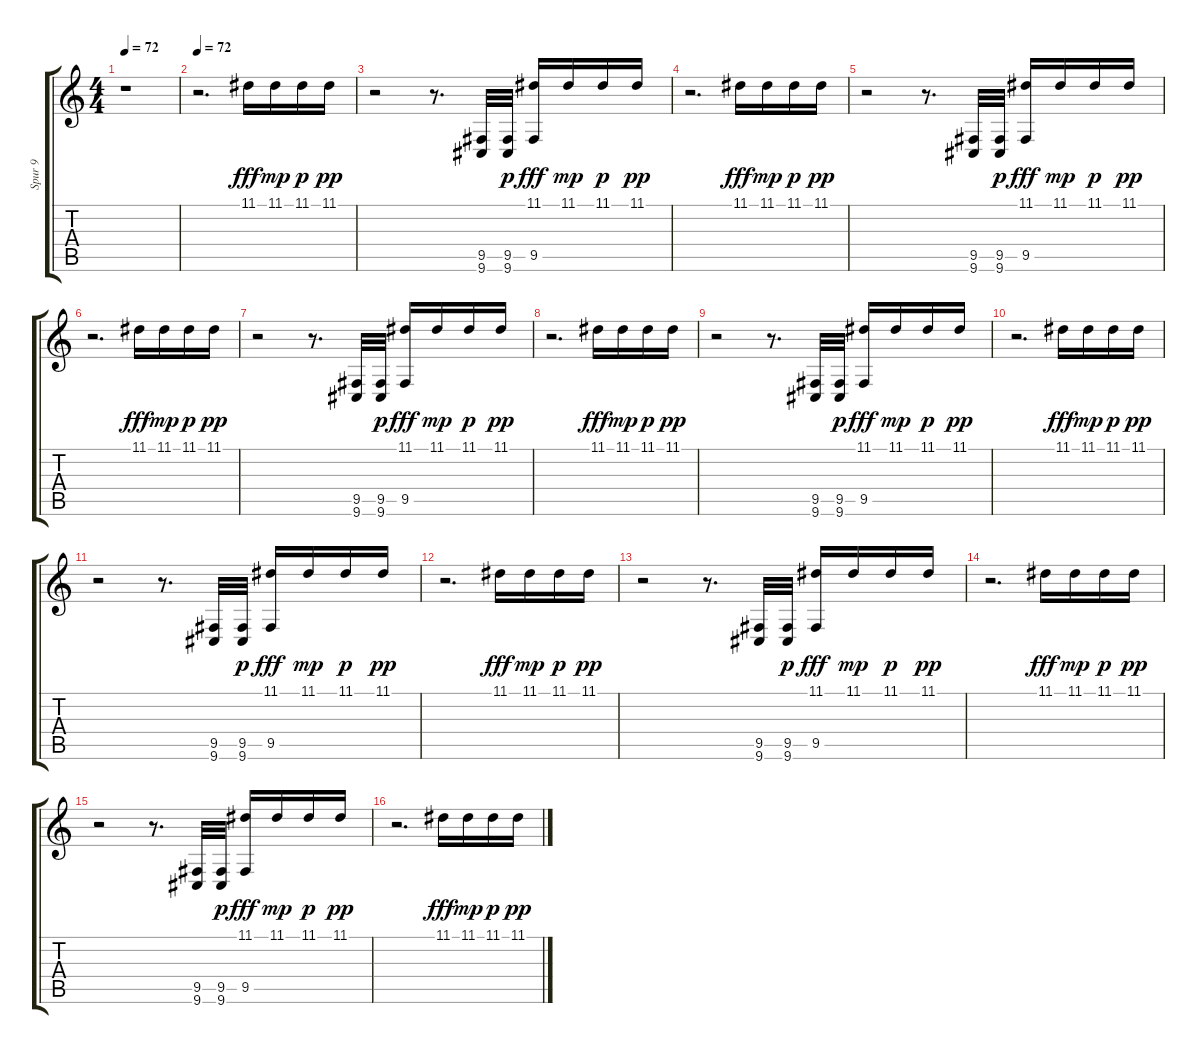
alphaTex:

\track ("Spur 9" "Spur 9") {instrument acousticgrandpiano}
\staff {score tabs}
\tuning (E4 B3 G3 D3 A2 E2) {hide}
\ts (4 4)
\tempo 72
\clef g2
\ks c
r.1{dy fff instrument acousticgrandpiano} |
\tempo 72
r.2{d} 11.1.16 11.1.16{dy mp} 11.1.16{dy p} 11.1.16{dy pp} |
r.2 r.8{d} (9.5 9.6).32 (9.5 9.6).32{dy p} (11.1 9.5).16{dy fff} 11.1.16{dy mp} 11.1.16{dy p} 11.1.16{dy pp} |
r.2{d} 11.1.16{dy fff} 11.1.16{dy mp} 11.1.16{dy p} 11.1.16{dy pp} |
r.2 r.8{d} (9.5 9.6).32 (9.5 9.6).32{dy p} (11.1 9.5).16{dy fff} 11.1.16{dy mp} 11.1.16{dy p} 11.1.16{dy pp} |
r.2{d} 11.1.16{dy fff} 11.1.16{dy mp} 11.1.16{dy p} 11.1.16{dy pp} |
r.2 r.8{d} (9.5 9.6).32 (9.5 9.6).32{dy p} (11.1 9.5).16{dy fff} 11.1.16{dy mp} 11.1.16{dy p} 11.1.16{dy pp} |
r.2{d} 11.1.16{dy fff} 11.1.16{dy mp} 11.1.16{dy p} 11.1.16{dy pp} |
r.2 r.8{d} (9.5 9.6).32 (9.5 9.6).32{dy p} (11.1 9.5).16{dy fff} 11.1.16{dy mp} 11.1.16{dy p} 11.1.16{dy pp} |
r.2{d} 11.1.16{dy fff} 11.1.16{dy mp} 11.1.16{dy p} 11.1.16{dy pp} |
r.2 r.8{d} (9.5 9.6).32 (9.5 9.6).32{dy p} (11.1 9.5).16{dy fff} 11.1.16{dy mp} 11.1.16{dy p} 11.1.16{dy pp} |
r.2{d} 11.1.16{dy fff} 11.1.16{dy mp} 11.1.16{dy p} 11.1.16{dy pp} |
r.2 r.8{d} (9.5 9.6).32 (9.5 9.6).32{dy p} (11.1 9.5).16{dy fff} 11.1.16{dy mp} 11.1.16{dy p} 11.1.16{dy pp} |
r.2{d} 11.1.16{dy fff} 11.1.16{dy mp} 11.1.16{dy p} 11.1.16{dy pp} |
r.2 r.8{d} (9.5 9.6).32 (9.5 9.6).32{dy p} (11.1 9.5).16{dy fff} 11.1.16{dy mp} 11.1.16{dy p} 11.1.16{dy pp} |
r.2{d} 11.1.16{dy fff} 11.1.16{dy mp} 11.1.16{dy p} 11.1.16{dy pp}
